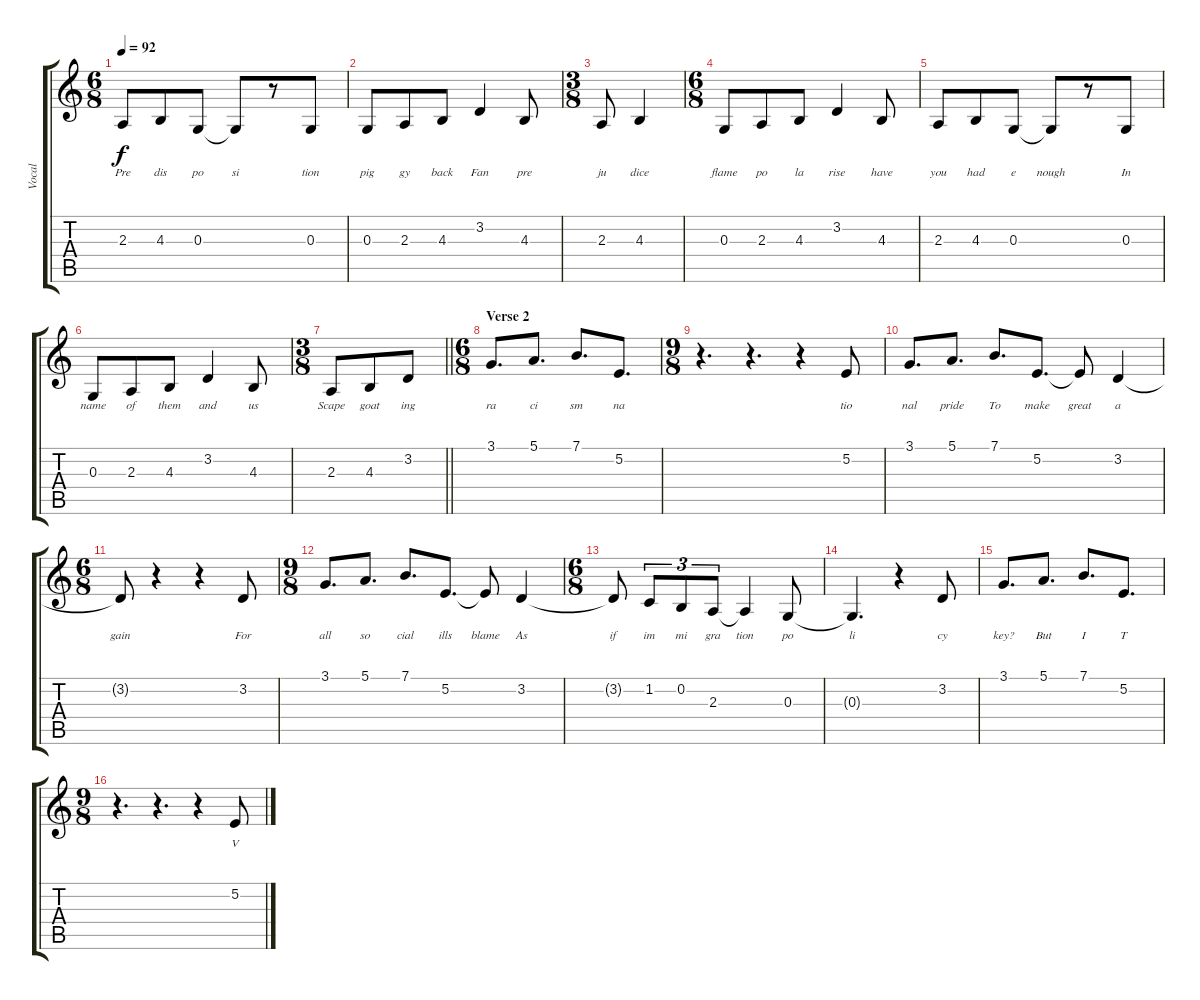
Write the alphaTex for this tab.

\track ("Vocal" "Vocal") {instrument acousticgrandpiano}
\staff {score tabs}
\tuning (E4 B3 G3 D3 A2 E2) {hide}
\ts (6 8)
\tempo 92
\clef g2
\ks c
2.3.8{lyrics (0 "Pre") lyrics (1 "") lyrics (2 "") lyrics (3 "") lyrics (4 "") dy f} 4.3.8{lyrics (0 "dis") lyrics (1 "") lyrics (2 "") lyrics (3 "") lyrics (4 "")} 0.3.8{lyrics (0 "po") lyrics (1 "") lyrics (2 "") lyrics (3 "") lyrics (4 "")} 0.3{t}.8{lyrics (0 "si") lyrics (1 "") lyrics (2 "") lyrics (3 "") lyrics (4 "")} r.8 0.3.8{lyrics (0 "tion") lyrics (1 "") lyrics (2 "") lyrics (3 "") lyrics (4 "")} |
0.3.8{lyrics (0 "pig") lyrics (1 "") lyrics (2 "") lyrics (3 "") lyrics (4 "")} 2.3.8{lyrics (0 "gy") lyrics (1 "") lyrics (2 "") lyrics (3 "") lyrics (4 "")} 4.3.8{lyrics (0 "back") lyrics (1 "") lyrics (2 "") lyrics (3 "") lyrics (4 "")} 3.2.4{lyrics (0 "Fan") lyrics (1 "") lyrics (2 "") lyrics (3 "") lyrics (4 "")} 4.3.8{lyrics (0 "pre") lyrics (1 "") lyrics (2 "") lyrics (3 "") lyrics (4 "")} |
\ts (3 8)
2.3.8{lyrics (0 "ju") lyrics (1 "") lyrics (2 "") lyrics (3 "") lyrics (4 "")} 4.3.4{lyrics (0 "dice") lyrics (1 "") lyrics (2 "") lyrics (3 "") lyrics (4 "")} |
\ts (6 8)
0.3.8{lyrics (0 "flame") lyrics (1 "") lyrics (2 "") lyrics (3 "") lyrics (4 "")} 2.3.8{lyrics (0 "po") lyrics (1 "") lyrics (2 "") lyrics (3 "") lyrics (4 "")} 4.3.8{lyrics (0 "la") lyrics (1 "") lyrics (2 "") lyrics (3 "") lyrics (4 "")} 3.2.4{lyrics (0 "rise") lyrics (1 "") lyrics (2 "") lyrics (3 "") lyrics (4 "")} 4.3.8{lyrics (0 "have") lyrics (1 "") lyrics (2 "") lyrics (3 "") lyrics (4 "")} |
2.3.8{lyrics (0 "you") lyrics (1 "") lyrics (2 "") lyrics (3 "") lyrics (4 "")} 4.3.8{lyrics (0 "had") lyrics (1 "") lyrics (2 "") lyrics (3 "") lyrics (4 "")} 0.3.8{lyrics (0 "e") lyrics (1 "") lyrics (2 "") lyrics (3 "") lyrics (4 "")} 0.3{t}.8{lyrics (0 "nough") lyrics (1 "") lyrics (2 "") lyrics (3 "") lyrics (4 "")} r.8 0.3.8{lyrics (0 "In") lyrics (1 "") lyrics (2 "") lyrics (3 "") lyrics (4 "")} |
0.3.8{lyrics (0 "name") lyrics (1 "") lyrics (2 "") lyrics (3 "") lyrics (4 "")} 2.3.8{lyrics (0 "of") lyrics (1 "") lyrics (2 "") lyrics (3 "") lyrics (4 "")} 4.3.8{lyrics (0 "them") lyrics (1 "") lyrics (2 "") lyrics (3 "") lyrics (4 "")} 3.2.4{lyrics (0 "and") lyrics (1 "") lyrics (2 "") lyrics (3 "") lyrics (4 "")} 4.3.8{lyrics (0 "us") lyrics (1 "") lyrics (2 "") lyrics (3 "") lyrics (4 "")} |
\ts (3 8)
\barLineRight lightlight
2.3.8{lyrics (0 "Scape") lyrics (1 "") lyrics (2 "") lyrics (3 "") lyrics (4 "")} 4.3.8{lyrics (0 "goat") lyrics (1 "") lyrics (2 "") lyrics (3 "") lyrics (4 "")} 3.2.8{lyrics (0 "ing") lyrics (1 "") lyrics (2 "") lyrics (3 "") lyrics (4 "")} |
\ts (6 8)
\section ("" "Verse 2")
3.1.8{d lyrics (0 "ra") lyrics (1 "") lyrics (2 "") lyrics (3 "") lyrics (4 "")} 5.1.8{d lyrics (0 "ci") lyrics (1 "") lyrics (2 "") lyrics (3 "") lyrics (4 "")} 7.1.8{d lyrics (0 "sm") lyrics (1 "") lyrics (2 "") lyrics (3 "") lyrics (4 "")} 5.2.8{d lyrics (0 "na") lyrics (1 "") lyrics (2 "") lyrics (3 "") lyrics (4 "")} |
\ts (9 8)
r.4{d} r.4{d} r.4 5.2.8{lyrics (0 "tio") lyrics (1 "") lyrics (2 "") lyrics (3 "") lyrics (4 "")} |
3.1.8{d lyrics (0 "nal") lyrics (1 "") lyrics (2 "") lyrics (3 "") lyrics (4 "")} 5.1.8{d lyrics (0 "pride") lyrics (1 "") lyrics (2 "") lyrics (3 "") lyrics (4 "")} 7.1.8{d lyrics (0 "To") lyrics (1 "") lyrics (2 "") lyrics (3 "") lyrics (4 "")} 5.2.8{d lyrics (0 "make") lyrics (1 "") lyrics (2 "") lyrics (3 "") lyrics (4 "")} 5.2{t}.8{lyrics (0 "great") lyrics (1 "") lyrics (2 "") lyrics (3 "") lyrics (4 "")} 3.2.4{lyrics (0 "a") lyrics (1 "") lyrics (2 "") lyrics (3 "") lyrics (4 "")} |
\ts (6 8)
3.2{t}.8{lyrics (0 "gain") lyrics (1 "") lyrics (2 "") lyrics (3 "") lyrics (4 "")} r.4 r.4 3.2.8{lyrics (0 "For") lyrics (1 "") lyrics (2 "") lyrics (3 "") lyrics (4 "")} |
\ts (9 8)
3.1.8{d lyrics (0 "all") lyrics (1 "") lyrics (2 "") lyrics (3 "") lyrics (4 "")} 5.1.8{d lyrics (0 "so") lyrics (1 "") lyrics (2 "") lyrics (3 "") lyrics (4 "")} 7.1.8{d lyrics (0 "cial") lyrics (1 "") lyrics (2 "") lyrics (3 "") lyrics (4 "")} 5.2.8{d lyrics (0 "ills") lyrics (1 "") lyrics (2 "") lyrics (3 "") lyrics (4 "")} 5.2{t}.8{lyrics (0 "blame") lyrics (1 "") lyrics (2 "") lyrics (3 "") lyrics (4 "")} 3.2.4{lyrics (0 "As") lyrics (1 "") lyrics (2 "") lyrics (3 "") lyrics (4 "")} |
\ts (6 8)
3.2{t}.8{lyrics (0 "if") lyrics (1 "") lyrics (2 "") lyrics (3 "") lyrics (4 "")} 1.2.8{tu (3 2) lyrics (0 "im") lyrics (1 "") lyrics (2 "") lyrics (3 "") lyrics (4 "")} 0.2.8{tu (3 2) lyrics (0 "mi") lyrics (1 "") lyrics (2 "") lyrics (3 "") lyrics (4 "")} 2.3.8{tu (3 2) lyrics (0 "gra") lyrics (1 "") lyrics (2 "") lyrics (3 "") lyrics (4 "")} 2.3{t}.4{lyrics (0 "tion") lyrics (1 "") lyrics (2 "") lyrics (3 "") lyrics (4 "")} 0.3.8{lyrics (0 "po") lyrics (1 "") lyrics (2 "") lyrics (3 "") lyrics (4 "")} |
0.3{t}.4{d lyrics (0 "li") lyrics (1 "") lyrics (2 "") lyrics (3 "") lyrics (4 "")} r.4 3.2.8{lyrics (0 "cy") lyrics (1 "") lyrics (2 "") lyrics (3 "") lyrics (4 "")} |
3.1.8{d lyrics (0 "key?") lyrics (1 "") lyrics (2 "") lyrics (3 "") lyrics (4 "")} 5.1.8{d lyrics (0 "But") lyrics (1 "") lyrics (2 "") lyrics (3 "") lyrics (4 "")} 7.1.8{d lyrics (0 "I") lyrics (1 "") lyrics (2 "") lyrics (3 "") lyrics (4 "")} 5.2.8{d lyrics (0 "T") lyrics (1 "") lyrics (2 "") lyrics (3 "") lyrics (4 "")} |
\ts (9 8)
r.4{d} r.4{d} r.4 5.2.8{lyrics (0 "V") lyrics (1 "") lyrics (2 "") lyrics (3 "") lyrics (4 "")}
